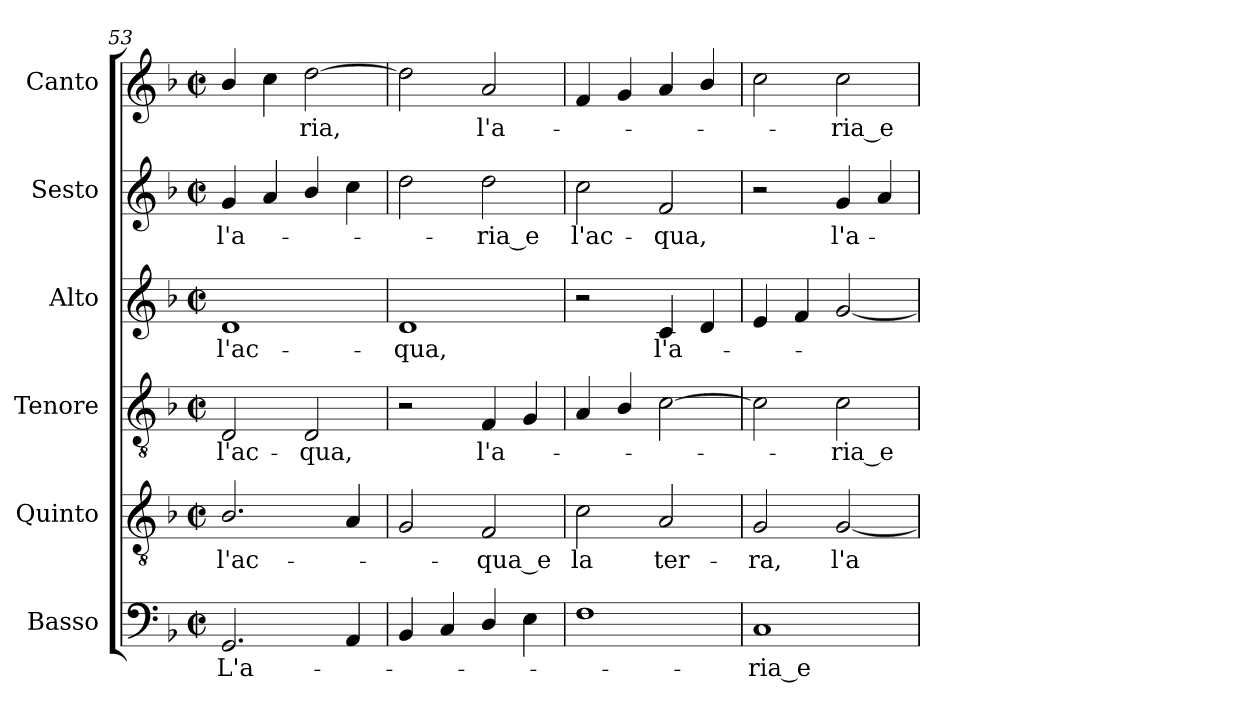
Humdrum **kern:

**kern	**text	**kern	**text	**kern	**text	**kern	**text	**kern	**text	**kern	**text
*part6	*part6	*part5	*part5	*part4	*part4	*part3	*part3	*part2	*part2	*part1	*part1
*staff6	*staff6	*staff5	*staff5	*staff4	*staff4	*staff3	*staff3	*staff2	*staff2	*staff1	*staff1
*I"Basso	*	*I"Quinto	*	*I"Tenore	*	*I"Alto	*	*I"Sesto	*	*I"Canto	*
*I'B.	*	*I'T.	*	*I'T.	*	*I'A.	*	*I'S.	*	*	*
*clefF4	*	*clefGv2	*	*clefGv2	*	*clefG2	*	*clefG2	*	*clefG2	*
*	*	*ITrd7c12	*	*ITrd7c12	*	*	*	*	*	*	*
*k[b-]	*	*k[b-]	*	*k[b-]	*	*k[b-]	*	*k[b-]	*	*k[b-]	*
*F:	*	*F:	*	*F:	*	*F:	*	*F:	*	*F:	*
*M2/2	*	*M2/2	*	*M2/2	*	*M2/2	*	*M2/2	*	*M2/2	*
*met(c|)	*	*met(c|)	*	*met(c|)	*	*met(c|)	*	*met(c|)	*	*met(c|)	*
=53	=53	=53	=53	=53	=53	=53	=53	=53	=53	=53	=53
!	!LO:LY:b:color=#000000	!	!	!	!	!	!	!	!	!	!
!	!	!	!LO:LY:b:color=#000000	!	!	!	!	!	!	!	!
!	!	!	!	!	!LO:LY:b:color=#000000	!	!	!	!	!	!
!	!	!	!	!	!	!	!LO:LY:b:color=#000000	!	!	!	!
!	!	!	!	!	!	!	!	!	!LO:LY:b:color=#000000	!	!
2.GGi/	L'a-	2.BB-i/	l'ac-	2DDi/	l'ac-	1di	l'ac-	4gi/	l'a-	4b-i/	.
.	.	.	.	.	.	.	.	4ai/	.	4cci\	.
!	!	!	!	!	!LO:LY:b:color=#000000	!	!	!	!	!	!
!	!	!	!	!	!	!	!	!	!	!	!LO:LY:b:color=#000000
.	.	.	.	2DDi/	-qua,	.	.	4b-i/	.	[2ddi\	-ria,
4AAi/	.	4AAi/	.	.	.	.	.	4cci\	.	.	.
=54	=54	=54	=54	=54	=54	=54	=54	=54	=54	=54	=54
!	!	!	!	!	!	!	!LO:LY:b:color=#000000	!	!	!	!
4BB-i/	.	2GGi/	.	2r	.	1di	-qua,	2ddi\	.	2ddi\]	.
4Ci/	.	.	.	.	.	.	.	.	.	.	.
!	!	!	!LO:LY:b:color=#000000	!	!	!	!	!	!	!	!
!	!	!	!	!	!LO:LY:b:color=#000000	!	!	!	!	!	!
!	!	!	!	!	!	!	!	!	!LO:LY:b:color=#000000	!	!
!	!	!	!	!	!	!	!	!	!	!	!LO:LY:b:color=#000000
4Di/	.	2FFi/	-qua_e	4FFi/	l'a-	.	.	2ddi\	-ria_e	2ai/	l'a-
4Ei\	.	.	.	4GGi/	.	.	.	.	.	.	.
!!LO:PB:g=z
=55	=55	=55	=55	=55	=55	=55	=55	=55	=55	=55	=55
!	!	!	!LO:LY:b:color=#000000	!	!	!	!	!	!	!	!
!	!	!	!	!	!	!	!	!	!LO:LY:b:color=#000000	!	!
1Fi	.	2Ci\	la	4AAi/	.	2r	.	2cci\	l'ac-	4fi/	.
.	.	.	.	4BB-i/	.	.	.	.	.	4gi/	.
!	!	!	!LO:LY:b:color=#000000	!	!	!	!	!	!	!	!
!	!	!	!	!	!	!	!LO:LY:b:color=#000000	!	!	!	!
!	!	!	!	!	!	!	!	!	!LO:LY:b:color=#000000	!	!
.	.	2AAi/	ter-	[2Ci\	.	4ci/	l'a-	2fi/	-qua,	4ai/	.
.	.	.	.	.	.	4di/	.	.	.	4b-i/	.
=56	=56	=56	=56	=56	=56	=56	=56	=56	=56	=56	=56
!	!LO:LY:b:color=#000000	!	!	!	!	!	!	!	!	!	!
!	!	!	!LO:LY:b:color=#000000	!	!	!	!	!	!	!	!
1Ci	-ria_e	2GGi/	-ra,	2Ci\]	.	4ei/	.	2r	.	2cci\	.
.	.	.	.	.	.	4fi/	.	.	.	.	.
!	!	!	!LO:LY:b:color=#000000	!	!	!	!	!	!	!	!
!	!	!	!	!	!LO:LY:b:color=#000000	!	!	!	!	!	!
!	!	!	!	!	!	!	!	!	!LO:LY:b:color=#000000	!	!
!	!	!	!	!	!	!	!	!	!	!	!LO:LY:b:color=#000000
.	.	[2GGi/	l'a-	2Ci\	-ria_e	[2gi/	.	4gi/	l'a-	2cci\	-ria_e
.	.	.	.	.	.	.	.	4ai/	.	.	.
=	=	=	=	=	=	=	=	=	=	=	=
*-	*-	*-	*-	*-	*-	*-	*-	*-	*-	*-	*-
